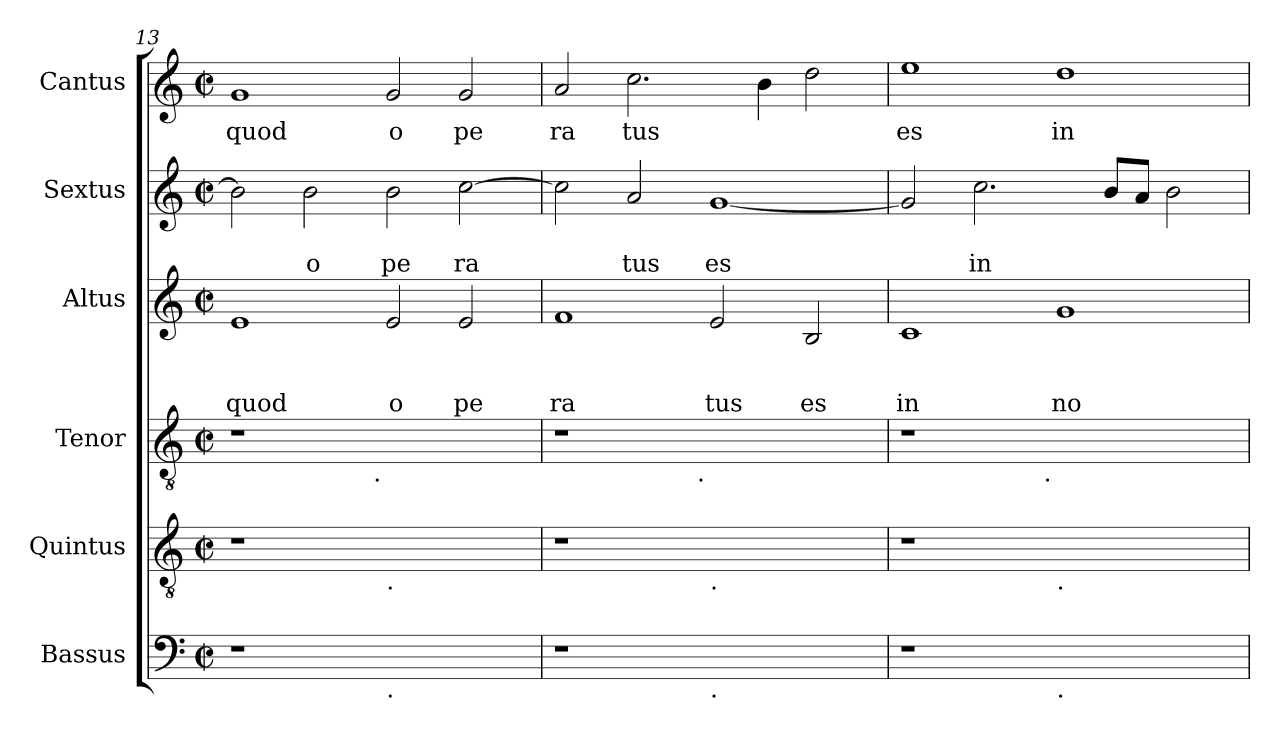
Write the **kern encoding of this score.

**kern	**kern	**kern	**kern	**text	**text	**text	**kern	**text	**text	**kern	**text
*part6	*part5	*part4	*part3	*part3	*part3	*part3	*part2	*part2	*part2	*part1	*part1
*staff6	*staff5	*staff4	*staff3	*staff3	*staff3	*staff3	*staff2	*staff2	*staff2	*staff1	*staff1
*I"Bassus	*I"Quintus	*I"Tenor	*I"Altus	*	*	*	*I"Sextus	*	*	*I"Cantus	*
*clefF4	*clefGv2	*clefGv2	*clefG2	*	*	*	*clefG2	*	*	*clefG2	*
*k[]	*k[]	*k[]	*k[]	*	*	*	*k[]	*	*	*k[]	*
*C:	*C:	*C:	*C:	*	*	*	*C:	*	*	*C:	*
*M2/2	*M2/2	*M2/2	*M2/2	*	*	*	*M2/2	*	*	*M2/2	*
*met(c|)	*met(c|)	*met(c|)	*met(c|)	*	*	*	*met(c|)	*	*	*met(c|)	*
=13	=13	=13	=13	=13	=13	=13	=13	=13	=13	=13	=13
!	!	!	!	!	!	!LO:LY:b	!	!	!	!	!LO:LY:b
*	*	*^	*	*	*	*	*	*	*	*	*
1r	1r	1r	2ryy	1e	.	.	quod	2b\]	.	.	1g	quod
!	!	!	!	!	!	!	!	!	!	!LO:LY:b	!	!
.	.	.	4...ryy	.	.	.	.	2b\	.	o	.	.
!	!	!	!LO:TX:b:t=.	!	!	!	!	!	!	!	!	!
.	.	.	1ryy	.	.	.	.	.	.	.	.	.
!	!LO:TX:b:t=.	!	!	!	!	!	!	!	!	!	!	!
!LO:TX:b:t=.	!	!	!	!	!	!	!	!	!	!	!	!
!	!	!	!	!	!	!	!LO:LY:b	!	!	!LO:LY:b	!	!LO:LY:b
1ryy	1ryy	1ryy	.	2e/	.	.	o	2b\	.	pe	2g/	o
!	!	!	!	!	!	!	!LO:LY:b	!	!	!LO:LY:b	!	!LO:LY:b
.	.	.	.	2e/	.	.	pe	[>2cc\	.	ra	2g/	pe
.	.	.	32ryy	.	.	.	.	.	.	.	.	.
=14	=14	=14	=14	=14	=14	=14	=14	=14	=14	=14	=14	=14
!	!	!	!	!	!	!	!LO:LY:b	!	!	!	!	!LO:LY:b
1r	1r	1r	2ryy	1f	.	.	ra	2cc\]	.	.	2a/	ra
!	!	!	!	!	!	!	!	!	!	!LO:LY:b	!	!LO:LY:b
.	.	.	4...ryy	.	.	.	.	2a/	.	tus	2.cc\	tus
!	!	!	!LO:TX:b:t=.	!	!	!	!	!	!	!	!	!
.	.	.	1ryy	.	.	.	.	.	.	.	.	.
!	!LO:TX:b:t=.	!	!	!	!	!	!	!	!	!	!	!
!LO:TX:b:t=.	!	!	!	!	!	!	!	!	!	!	!	!
!	!	!	!	!	!	!	!LO:LY:b	!	!	!LO:LY:b	!	!
1ryy	1ryy	1ryy	.	2e/	.	.	tus	[<1g	.	es	.	.
.	.	.	.	.	.	.	.	.	.	.	4b\	.
!	!	!	!	!	!	!	!LO:LY:b	!	!	!	!	!
.	.	.	.	2B/	.	.	es	.	.	.	2dd\	.
.	.	.	32ryy	.	.	.	.	.	.	.	.	.
=15	=15	=15	=15	=15	=15	=15	=15	=15	=15	=15	=15	=15
!	!	!	!	!	!	!	!LO:LY:b	!	!	!	!	!LO:LY:b
1r	1r	1r	2ryy	1c	.	.	in	2g/]	.	.	1ee	es
!	!	!	!	!	!	!	!	!	!	!LO:LY:b	!	!
.	.	.	4...ryy	.	.	.	.	2.cc\	.	in	.	.
!	!	!	!LO:TX:b:t=.	!	!	!	!	!	!	!	!	!
.	.	.	1ryy	.	.	.	.	.	.	.	.	.
!	!LO:TX:b:t=.	!	!	!	!	!	!	!	!	!	!	!
!LO:TX:b:t=.	!	!	!	!	!	!	!	!	!	!	!	!
!	!	!	!	!	!	!	!LO:LY:b	!	!	!	!	!LO:LY:b
1ryy	1ryy	1ryy	.	1g	.	.	no	.	.	.	1dd	in
.	.	.	.	.	.	.	.	8b/L	.	.	.	.
.	.	.	.	.	.	.	.	8a/J	.	.	.	.
.	.	.	.	.	.	.	.	2b\	.	.	.	.
.	.	.	32ryy	.	.	.	.	.	.	.	.	.
*	*	*v	*v	*	*	*	*	*	*	*	*	*
=	=	=	=	=	=	=	=	=	=	=	=
*-	*-	*-	*-	*-	*-	*-	*-	*-	*-	*-	*-
